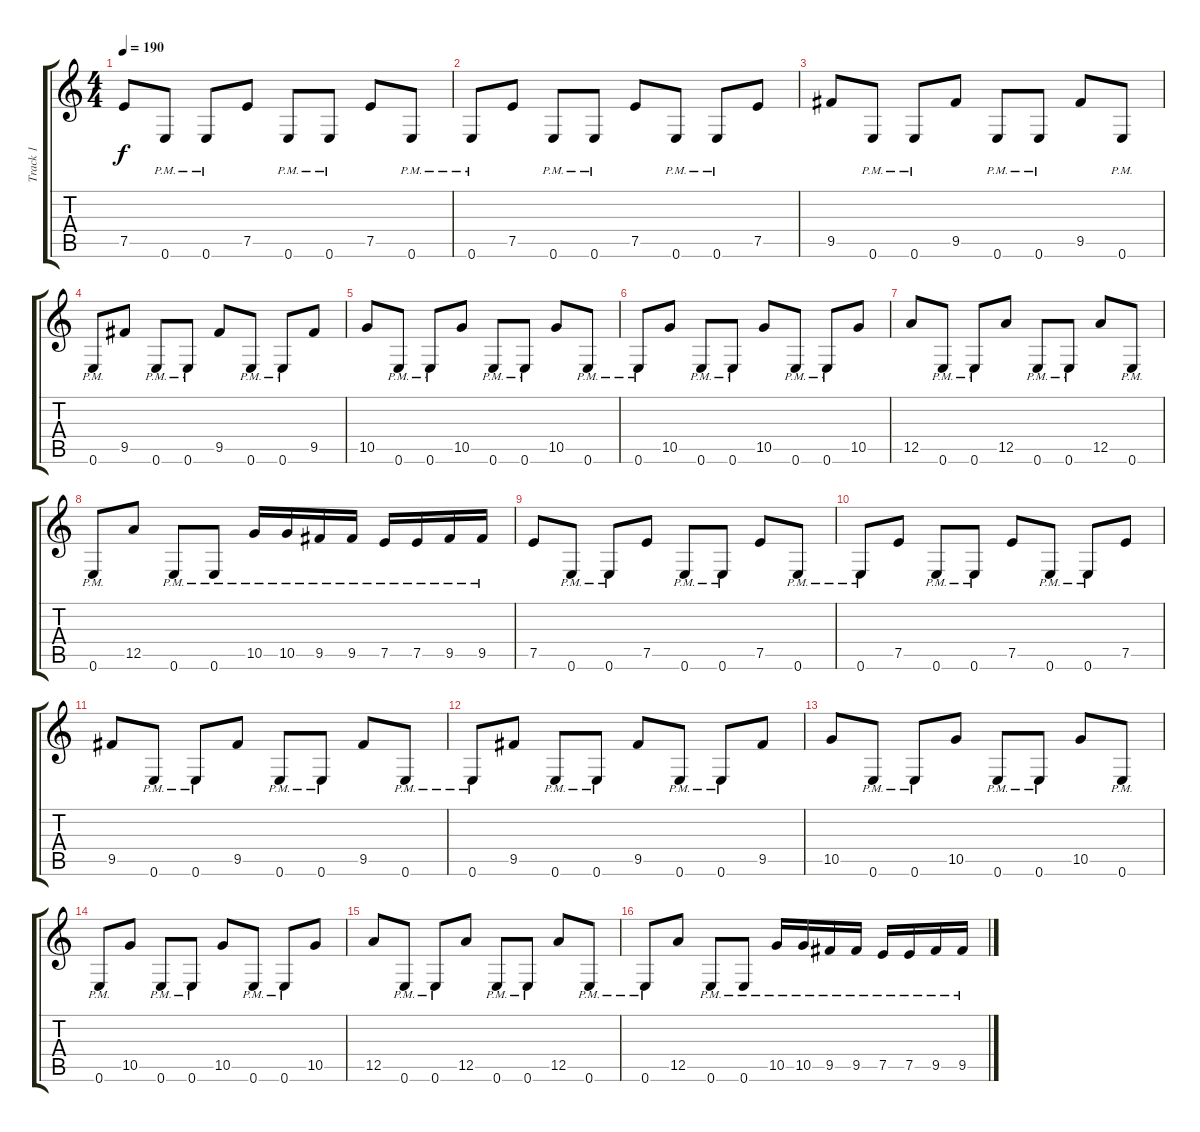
\track ("Track 1" "Track 1") {instrument distortionguitar}
\staff {score tabs}
\tuning (E4 B3 G3 D3 A2 E2) {hide}
\ts (4 4)
\tempo 190
\clef g2
\ks c
7.5.8{dy f} 0.6{pm}.8 0.6{pm}.8 7.5.8 0.6{pm}.8 0.6{pm}.8 7.5.8 0.6{pm}.8 |
0.6{pm}.8 7.5.8 0.6{pm}.8 0.6{pm}.8 7.5.8 0.6{pm}.8 0.6{pm}.8 7.5.8 |
9.5.8 0.6{pm}.8 0.6{pm}.8 9.5.8 0.6{pm}.8 0.6{pm}.8 9.5.8 0.6{pm}.8 |
0.6{pm}.8 9.5.8 0.6{pm}.8 0.6{pm}.8 9.5.8 0.6{pm}.8 0.6{pm}.8 9.5.8 |
10.5.8 0.6{pm}.8 0.6{pm}.8 10.5.8 0.6{pm}.8 0.6{pm}.8 10.5.8 0.6{pm}.8 |
0.6{pm}.8 10.5.8 0.6{pm}.8 0.6{pm}.8 10.5.8 0.6{pm}.8 0.6{pm}.8 10.5.8 |
12.5.8 0.6{pm}.8 0.6{pm}.8 12.5.8 0.6{pm}.8 0.6{pm}.8 12.5.8 0.6{pm}.8 |
0.6{pm}.8 12.5.8 0.6{pm}.8 0.6{pm}.8 10.5{pm}.16 10.5{pm}.16 9.5{pm}.16 9.5{pm}.16 7.5{pm}.16 7.5{pm}.16 9.5{pm}.16 9.5{pm}.16 |
7.5.8 0.6{pm}.8 0.6{pm}.8 7.5.8 0.6{pm}.8 0.6{pm}.8 7.5.8 0.6{pm}.8 |
0.6{pm}.8 7.5.8 0.6{pm}.8 0.6{pm}.8 7.5.8 0.6{pm}.8 0.6{pm}.8 7.5.8 |
9.5.8 0.6{pm}.8 0.6{pm}.8 9.5.8 0.6{pm}.8 0.6{pm}.8 9.5.8 0.6{pm}.8 |
0.6{pm}.8 9.5.8 0.6{pm}.8 0.6{pm}.8 9.5.8 0.6{pm}.8 0.6{pm}.8 9.5.8 |
10.5.8 0.6{pm}.8 0.6{pm}.8 10.5.8 0.6{pm}.8 0.6{pm}.8 10.5.8 0.6{pm}.8 |
0.6{pm}.8 10.5.8 0.6{pm}.8 0.6{pm}.8 10.5.8 0.6{pm}.8 0.6{pm}.8 10.5.8 |
12.5.8 0.6{pm}.8 0.6{pm}.8 12.5.8 0.6{pm}.8 0.6{pm}.8 12.5.8 0.6{pm}.8 |
0.6{pm}.8 12.5.8 0.6{pm}.8 0.6{pm}.8 10.5{pm}.16 10.5{pm}.16 9.5{pm}.16 9.5{pm}.16 7.5{pm}.16 7.5{pm}.16 9.5{pm}.16 9.5{pm}.16
